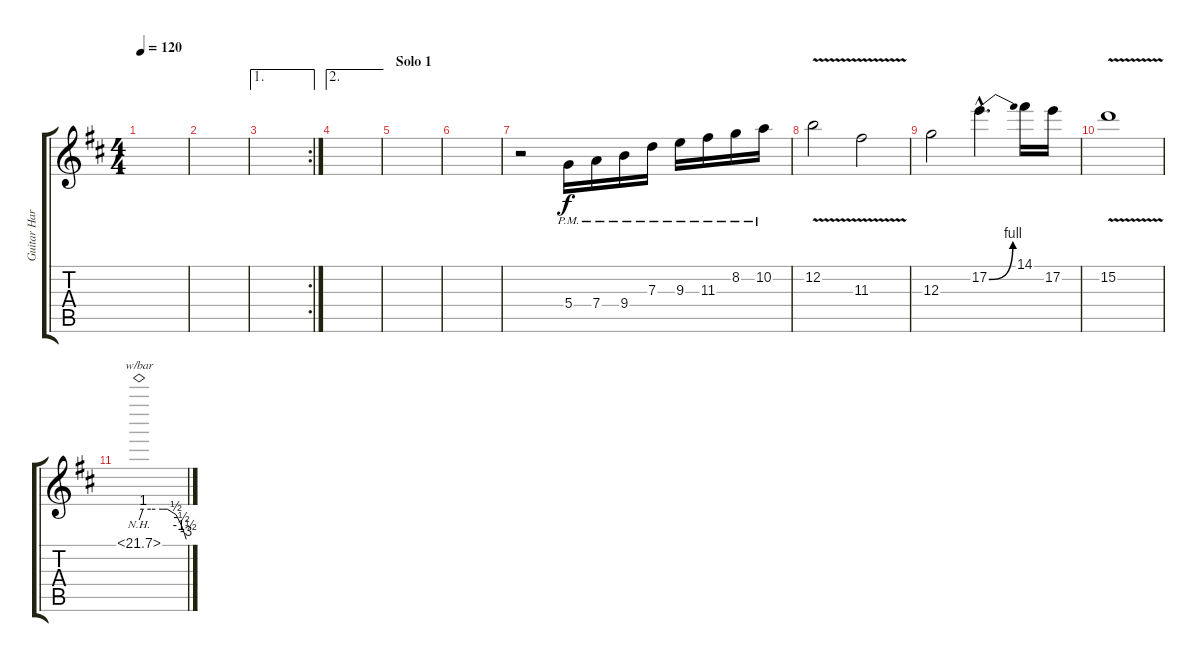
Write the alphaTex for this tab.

\track ("Guitar Harm." "Guitar Har") {instrument distortionguitar}
\staff {score tabs}
\tuning (E4 B3 G3 D3 A2 E2) {hide}
\ts (4 4)
\tempo 120
\clef g2
\ks d
|
|
\ae 1
\rc 2
|
\ae 2
|
\section ("" "Solo 1")
|
|
r.2 5.4{pm}.16 7.4{pm}.16 9.4{pm}.16 7.3{pm}.16 9.3{pm}.16 11.3{pm}.16 8.2{pm}.16 10.2{pm}.16 |
12.2{v}.2 11.3{v}.2 |
12.3.2 17.2{be (bend 0 0 60 4) hac}.4{d} 14.1.16 17.2.16 |
15.2{v}.1 |
22.1{nh}.1{tbe (custom default 0 0 5 4 15 4 30 4 36 4 47 2 54 -2 58 -6 60 -12)}
